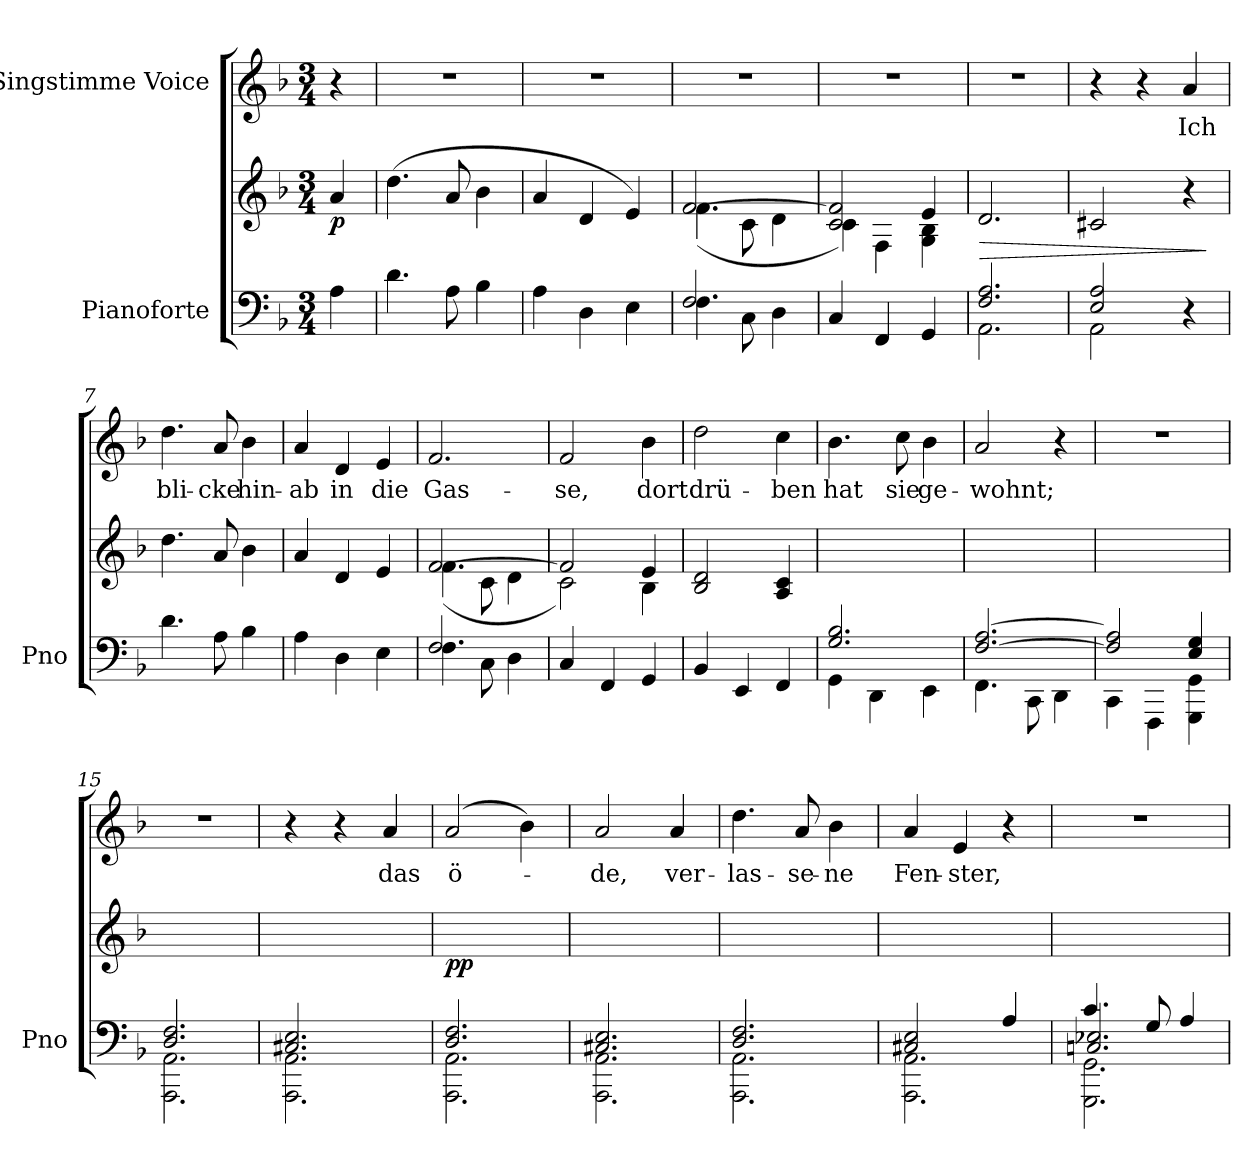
**kern	**kern	**dynam	**kern	**text
*part2	*part2	*part2	*part1	*part1
*staff3	*staff2	*staff2/3	*staff1	*staff1
*I"Pianoforte	*	*	*I"Singstimme Voice	*
*I'Pno	*	*	*	*
*clefF4	*clefG2	*	*clefG2	*
*k[b-]	*k[b-]	*	*k[b-]	*
*M3/4	*M3/4	*	*M3/4	*
=	=	=	=	=
!	!	!LO:DY:b	!	!
4A\	4a/	p	4r	.
=1	=1	=1	=1	=1
4.d\	(4.dd\	.	2.r	.
8A\	8a/	.	.	.
4B-\	4b-\	.	.	.
=2	=2	=2	=2	=2
4A\	4a/	.	2.r	.
4D\	4d/	.	.	.
4E\	4e/)	.	.	.
=3	=3	=3	=3	=3
*^	*^	*	*	*
2.F/	4.F\	[2.f/	(4.f\	.	2.r	.
.	8C\	.	8c\	.	.	.
.	4D\	.	4d\	.	.	.
*v	*v	*	*	*	*	*
=4	=4	=4	=4	=4	=4
4C/	2c/ 2f/]	4c\)	.	2.r	.
4FF/	.	4F\	.	.	.
4GG/	4e/	4G\ 4B-\	.	.	.
=5	=5	=5	=5	=5	=5
*^	*	*	*	*	*
!	!	!	!	!LO:HP:b	!	!
*	*	*v	*v	*	*	*
2.F/ 2.A/	2.AA\	2.d/	>	2.r	.
=6	=6	=6	=6	=6	=6
2E/ 2A/	2AA\	2c#X/	.	4r	.
.	.	.	.	4r	.
4r	4ryy	4r	.	4a/	Ich
*v	*v	*	*	*	*
.	.	]	.	.
=7	=7	=7	=7	=7
4.d\	4.dd\	.	4.dd\	bli-
8A\	8a/	.	8a/	-cke
4B-\	4b-\	.	4b-\	hin-
=8	=8	=8	=8	=8
4A\	4a/	.	4a/	-ab
4D\	4d/	.	4d/	in
4E\	4e/	.	4e/	die
=9	=9	=9	=9	=9
*^	*^	*	*	*
2.F/	4.F\	[2.f/	(4.f\	.	2.f/	Gas-
.	8C\	.	8c\	.	.	.
.	4D\	.	4d\	.	.	.
*v	*v	*	*	*	*	*
=10	=10	=10	=10	=10	=10
4C/	2f/]	2c\)	.	2f/	-se,
4FF/	.	.	.	.	.
4GG/	4e/	4B-\	.	4b-\	dort
*	*v	*v	*	*	*
=11	=11	=11	=11	=11
4BB-/	(>2B-/ 2d/	.	2dd\	drü-
4EE/	.	.	.	.
4FF/	4A/ 4c/	.	4cc\	-ben
=12	=12	=12	=12	=12
*^	*	*	*	*
2.G/ 2.B-/)	4GG\	2.ryy	.	4.b-\	hat
.	4DD\	.	.	.	.
.	.	.	.	8cc\	sie
.	4EE\	.	.	4b-\	ge-
=13	=13	=13	=13	=13	=13
[>2.F/ [2.A/	4.FF\	2.ryy	.	2a/	-wohnt;
.	8CC\	.	.	.	.
.	4DD\	.	.	4r	.
=14	=14	=14	=14	=14	=14
2F/] 2A/]	4CC\	2.ryy	.	2.r	.
.	4FFF\	.	.	.	.
4E/ 4G/	4GGG\ 4GG\	.	.	.	.
=15	=15	=15	=15	=15	=15
2.D/ 2.F/	2.AAA\ 2.AA\	2.ryy	.	2.r	.
=16	=16	=16	=16	=16	=16
2.C#X/ 2.E/	2.AAA\ 2.AA\	2.ryy	.	4r	.
.	.	.	.	4r	.
.	.	.	.	4a/	das
=17	=17	=17	=17	=17	=17
!	!	!	!LO:DY:b	!	!
2.D/ 2.F/	2.AAA\ 2.AA\	2.ryy	pp	(2a/	ö-
.	.	.	.	4b-\)	.
=18	=18	=18	=18	=18	=18
2.C#X/ 2.E/	2.AAA\ 2.AA\	2.ryy	.	2a/	-de,
.	.	.	.	4a/	ver-
=19	=19	=19	=19	=19	=19
2.D/ 2.F/	2.AAA\ 2.AA\	2.ryy	.	4.dd\	-las-
.	.	.	.	8a/	-se-
.	.	.	.	4b-\	-ne
=20	=20	=20	=20	=20	=20
2C#X/ 2E/	2.AAA\ 2.AA\	2.ryy	.	4a/	Fen-
.	.	.	.	4e/	-ster,
4A/	.	.	.	4r	.
=21	=21	=21	=21	=21	=21
*	*^	*	*	*	*
4.c/	2.Cn/ 2.E-X/	2.GGG\ 2.GG\	2.ryy	.	2.r	.
8G/	.	.	.	.	.	.
4A/	.	.	.	.	.	.
*v	*v	*v	*	*	*	*
=	=	=	=	=
*-	*-	*-	*-	*-
